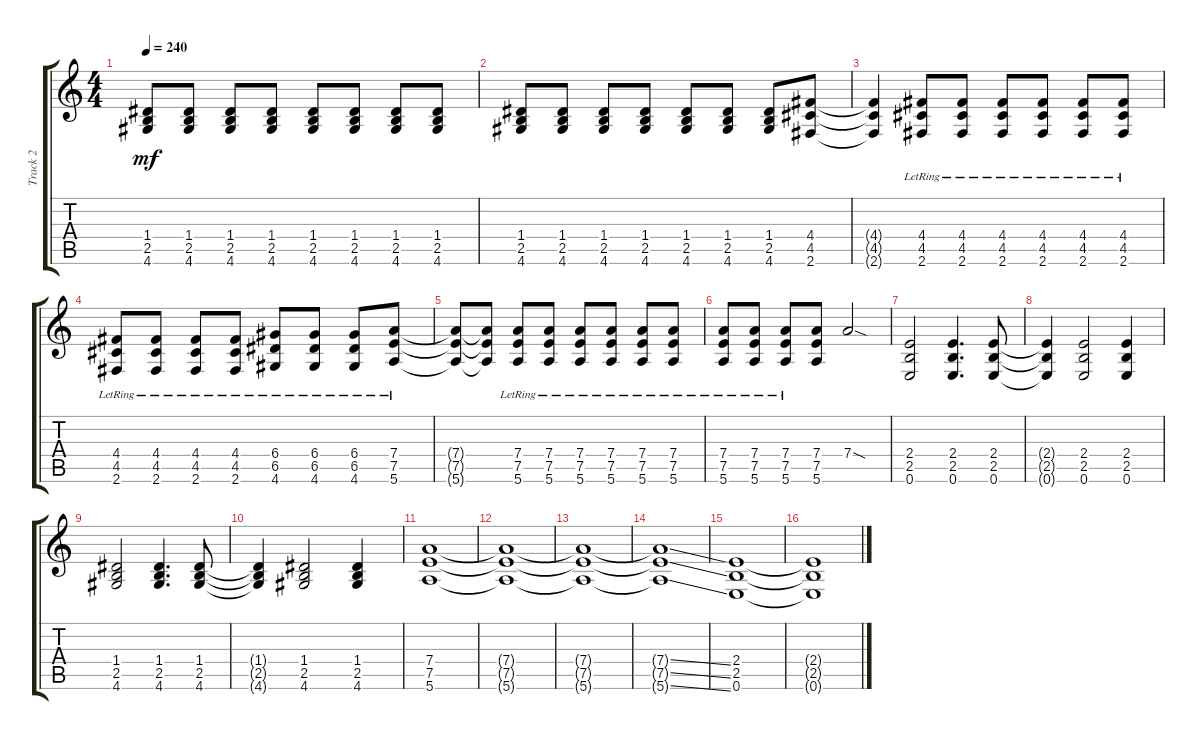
\track ("Track 2" "Track 2") {instrument distortionguitar}
\staff {score tabs}
\tuning (E4 B3 G3 D3 A2 E2) {hide}
\ts (4 4)
\tempo 240
\clef g2
\ks c
(1.4{t} 2.5{t} 4.6{t}).8{dy mf} (1.4 2.5 4.6).8 (1.4 2.5 4.6).8 (1.4 2.5 4.6).8 (1.4 2.5 4.6).8 (1.4 2.5 4.6).8 (1.4 2.5 4.6).8 (1.4 2.5 4.6).8 |
(1.4 2.5 4.6).8 (1.4 2.5 4.6).8 (1.4 2.5 4.6).8 (1.4 2.5 4.6).8 (1.4 2.5 4.6).8 (1.4 2.5 4.6).8 (1.4 2.5 4.6).8 (4.4 4.5 2.6).8 |
(4.4{t} 4.5{t} 2.6{t}).4 (4.4{lr} 4.5{lr} 2.6{lr}).8 (4.4{lr} 4.5{lr} 2.6{lr}).8 (4.4{lr} 4.5{lr} 2.6{lr}).8 (4.4{lr} 4.5{lr} 2.6{lr}).8 (4.4{lr} 4.5{lr} 2.6{lr}).8 (4.4{lr} 4.5{lr} 2.6{lr}).8 |
(4.4{lr} 4.5{lr} 2.6{lr}).8 (4.4{lr} 4.5{lr} 2.6{lr}).8 (4.4{lr} 4.5{lr} 2.6{lr}).8 (4.4{lr} 4.5{lr} 2.6{lr}).8 (6.4{lr} 6.5{lr} 4.6{lr}).8 (6.4{lr} 6.5{lr} 4.6{lr}).8 (6.4{lr} 6.5{lr} 4.6{lr}).8 (7.4{lr} 7.5{lr} 5.6{lr}).8 |
(7.4{t} 7.5{t} 5.6{t}).8 (7.4{t} 7.5{t} 5.6{t}).8 (7.4{lr} 7.5{lr} 5.6{lr}).8 (7.4{lr} 7.5{lr} 5.6{lr}).8 (7.4{lr} 7.5{lr} 5.6{lr}).8 (7.4{lr} 7.5{lr} 5.6{lr}).8 (7.4{lr} 7.5{lr} 5.6{lr}).8 (7.4{lr} 7.5{lr} 5.6{lr}).8 |
(7.4{lr} 7.5{lr} 5.6{lr}).8 (7.4{lr} 7.5{lr} 5.6{lr}).8 (7.4{lr} 7.5{lr} 5.6{lr}).8 (7.4 7.5 5.6).8 7.4{sod}.2 |
(2.4 2.5 0.6).2 (2.4 2.5 0.6).4{d} (2.4 2.5 0.6).8 |
(2.4{t} 2.5{t} 0.6{t}).4 (2.4 2.5 0.6).2 (2.4 2.5 0.6).4 |
(1.4 2.5 4.6).2 (1.4 2.5 4.6).4{d} (1.4 2.5 4.6).8 |
(1.4{t} 2.5{t} 4.6{t}).4 (1.4 2.5 4.6).2 (1.4 2.5 4.6).4 |
(7.4 7.5 5.6).1{balance 16} |
(7.4{t} 7.5{t} 5.6{t}).1 |
(7.4{t} 7.5{t} 5.6{t}).1 |
(7.4{ss t} 7.5{ss t} 5.6{ss t}).1 |
(2.4 2.5 0.6).1 |
(2.4{t} 2.5{t} 0.6{t}).1
